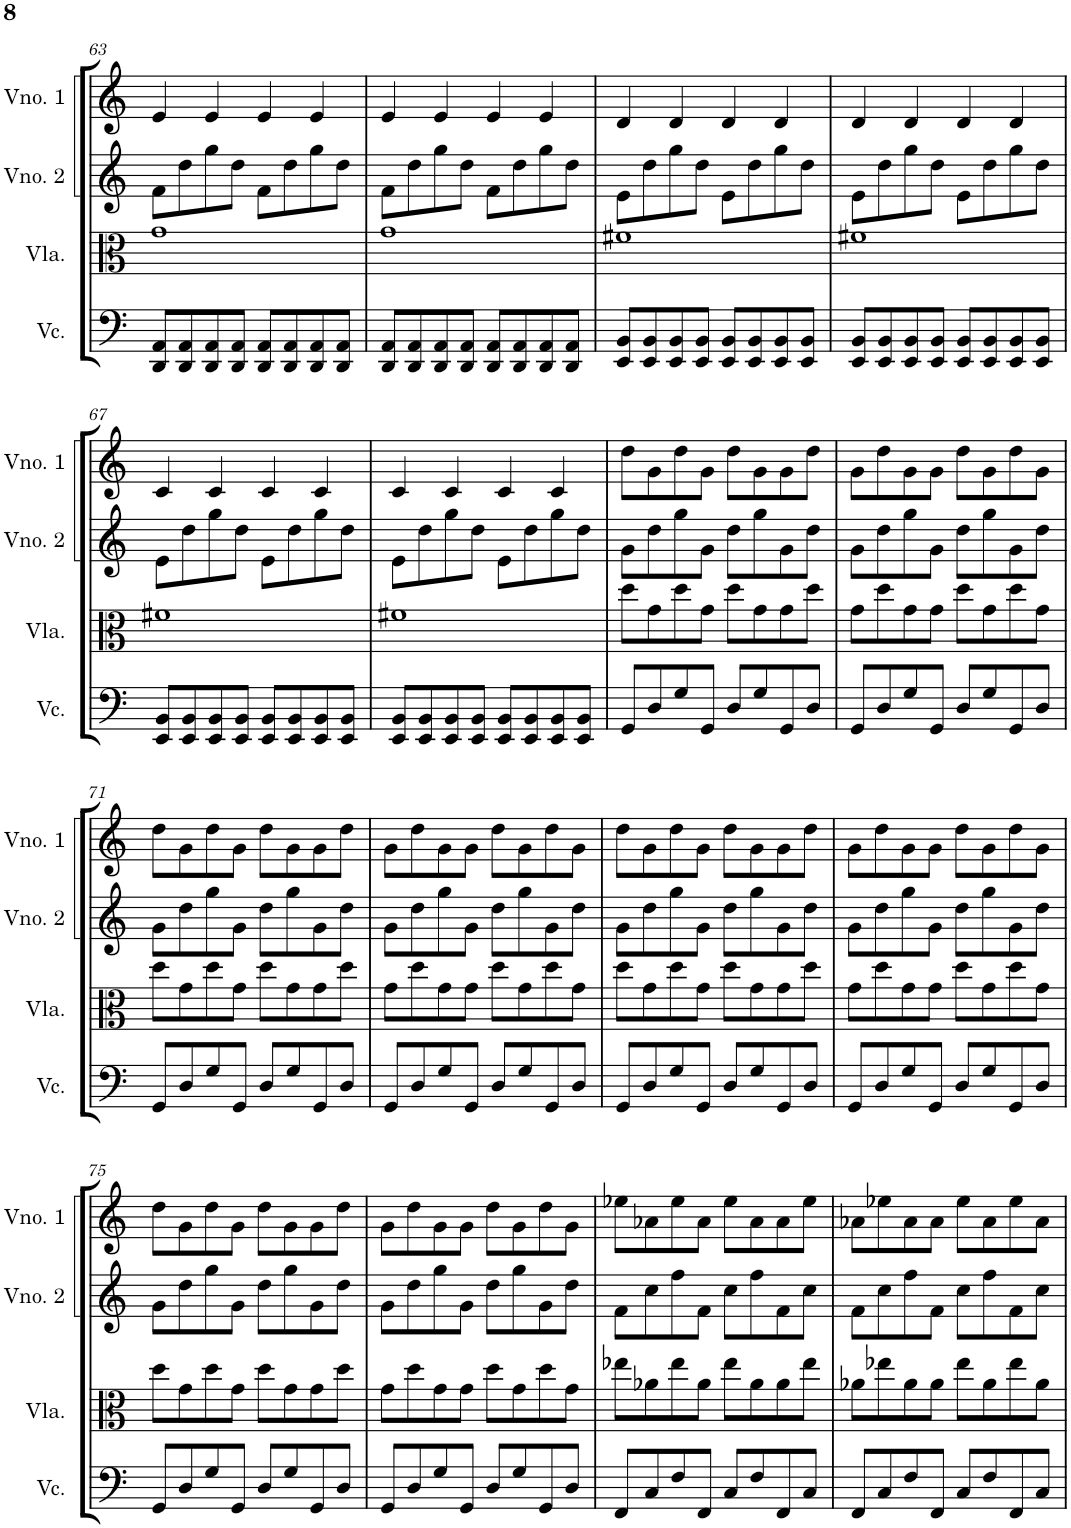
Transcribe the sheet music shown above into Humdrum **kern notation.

**kern	**kern	**kern	**kern
*part4	*part3	*part2	*part1
*staff4	*staff3	*staff2	*staff1
*I"Violoncelo	*I"Viola	*I"Violino 2	*I"Violino 1
*I'Vc.	*I'Vla.	*I'Vno. 2	*I'Vno. 1
!!LO:PB:g=z
*clefF4	*clefC3	*clefG2	*clefG2
*k[]	*k[]	*k[]	*k[]
*M4/4	*M4/4	*M4/4	*M4/4
=63	=63	=63	=63
8DD/ 8AA/L	1g	8f\L	4e/
8DD/ 8AA/	.	8dd\	.
8DD/ 8AA/	.	8gg\	4e/
8DD/ 8AA/J	.	8dd\J	.
8DD/ 8AA/L	.	8f\L	4e/
8DD/ 8AA/	.	8dd\	.
8DD/ 8AA/	.	8gg\	4e/
8DD/ 8AA/J	.	8dd\J	.
=64	=64	=64	=64
8DD/ 8AA/L	1g	8f\L	4e/
8DD/ 8AA/	.	8dd\	.
8DD/ 8AA/	.	8gg\	4e/
8DD/ 8AA/J	.	8dd\J	.
8DD/ 8AA/L	.	8f\L	4e/
8DD/ 8AA/	.	8dd\	.
8DD/ 8AA/	.	8gg\	4e/
8DD/ 8AA/J	.	8dd\J	.
=65	=65	=65	=65
8EE/ 8BB/L	1f#X	8e\L	4d/
8EE/ 8BB/	.	8dd\	.
8EE/ 8BB/	.	8gg\	4d/
8EE/ 8BB/J	.	8dd\J	.
8EE/ 8BB/L	.	8e\L	4d/
8EE/ 8BB/	.	8dd\	.
8EE/ 8BB/	.	8gg\	4d/
8EE/ 8BB/J	.	8dd\J	.
=66	=66	=66	=66
8EE/ 8BB/L	1f#X	8e\L	4d/
8EE/ 8BB/	.	8dd\	.
8EE/ 8BB/	.	8gg\	4d/
8EE/ 8BB/J	.	8dd\J	.
8EE/ 8BB/L	.	8e\L	4d/
8EE/ 8BB/	.	8dd\	.
8EE/ 8BB/	.	8gg\	4d/
8EE/ 8BB/J	.	8dd\J	.
!!LO:LB:g=z
=67	=67	=67	=67
8EE/ 8BB/L	1f#X	8e\L	4c/
8EE/ 8BB/	.	8dd\	.
8EE/ 8BB/	.	8gg\	4c/
8EE/ 8BB/J	.	8dd\J	.
8EE/ 8BB/L	.	8e\L	4c/
8EE/ 8BB/	.	8dd\	.
8EE/ 8BB/	.	8gg\	4c/
8EE/ 8BB/J	.	8dd\J	.
=68	=68	=68	=68
8EE/ 8BB/L	1f#X	8e\L	4c/
8EE/ 8BB/	.	8dd\	.
8EE/ 8BB/	.	8gg\	4c/
8EE/ 8BB/J	.	8dd\J	.
8EE/ 8BB/L	.	8e\L	4c/
8EE/ 8BB/	.	8dd\	.
8EE/ 8BB/	.	8gg\	4c/
8EE/ 8BB/J	.	8dd\J	.
=69	=69	=69	=69
8GG/L	8dd\L	8g\L	8dd\L
8D/	8g\	8dd\	8g\
8G/	8dd\	8gg\	8dd\
8GG/J	8g\J	8g\J	8g\J
8D/L	8dd\L	8dd\L	8dd\L
8G/	8g\	8gg\	8g\
8GG/	8g\	8g\	8g\
8D/J	8dd\J	8dd\J	8dd\J
=70	=70	=70	=70
8GG/L	8g\L	8g\L	8g\L
8D/	8dd\	8dd\	8dd\
8G/	8g\	8gg\	8g\
8GG/J	8g\J	8g\J	8g\J
8D/L	8dd\L	8dd\L	8dd\L
8G/	8g\	8gg\	8g\
8GG/	8dd\	8g\	8dd\
8D/J	8g\J	8dd\J	8g\J
!!LO:LB:g=z
=71	=71	=71	=71
8GG/L	8dd\L	8g\L	8dd\L
8D/	8g\	8dd\	8g\
8G/	8dd\	8gg\	8dd\
8GG/J	8g\J	8g\J	8g\J
8D/L	8dd\L	8dd\L	8dd\L
8G/	8g\	8gg\	8g\
8GG/	8g\	8g\	8g\
8D/J	8dd\J	8dd\J	8dd\J
=72	=72	=72	=72
8GG/L	8g\L	8g\L	8g\L
8D/	8dd\	8dd\	8dd\
8G/	8g\	8gg\	8g\
8GG/J	8g\J	8g\J	8g\J
8D/L	8dd\L	8dd\L	8dd\L
8G/	8g\	8gg\	8g\
8GG/	8dd\	8g\	8dd\
8D/J	8g\J	8dd\J	8g\J
=73	=73	=73	=73
8GG/L	8dd\L	8g\L	8dd\L
8D/	8g\	8dd\	8g\
8G/	8dd\	8gg\	8dd\
8GG/J	8g\J	8g\J	8g\J
8D/L	8dd\L	8dd\L	8dd\L
8G/	8g\	8gg\	8g\
8GG/	8g\	8g\	8g\
8D/J	8dd\J	8dd\J	8dd\J
=74	=74	=74	=74
8GG/L	8g\L	8g\L	8g\L
8D/	8dd\	8dd\	8dd\
8G/	8g\	8gg\	8g\
8GG/J	8g\J	8g\J	8g\J
8D/L	8dd\L	8dd\L	8dd\L
8G/	8g\	8gg\	8g\
8GG/	8dd\	8g\	8dd\
8D/J	8g\J	8dd\J	8g\J
!!LO:LB:g=z
=75	=75	=75	=75
8GG/L	8dd\L	8g\L	8dd\L
8D/	8g\	8dd\	8g\
8G/	8dd\	8gg\	8dd\
8GG/J	8g\J	8g\J	8g\J
8D/L	8dd\L	8dd\L	8dd\L
8G/	8g\	8gg\	8g\
8GG/	8g\	8g\	8g\
8D/J	8dd\J	8dd\J	8dd\J
=76	=76	=76	=76
8GG/L	8g\L	8g\L	8g\L
8D/	8dd\	8dd\	8dd\
8G/	8g\	8gg\	8g\
8GG/J	8g\J	8g\J	8g\J
8D/L	8dd\L	8dd\L	8dd\L
8G/	8g\	8gg\	8g\
8GG/	8dd\	8g\	8dd\
8D/J	8g\J	8dd\J	8g\J
=77	=77	=77	=77
8FF/L	8ee-X\L	8f\L	8ee-X\L
8C/	8a-X\	8cc\	8a-X\
8F/	8ee-\	8ff\	8ee-\
8FF/J	8a-\J	8f\J	8a-\J
8C/L	8ee-\L	8cc\L	8ee-\L
8F/	8a-\	8ff\	8a-\
8FF/	8a-\	8f\	8a-\
8C/J	8ee-\J	8cc\J	8ee-\J
=78	=78	=78	=78
8FF/L	8a-X\L	8f\L	8a-X\L
8C/	8ee-X\	8cc\	8ee-X\
8F/	8a-\	8ff\	8a-\
8FF/J	8a-\J	8f\J	8a-\J
8C/L	8ee-\L	8cc\L	8ee-\L
8F/	8a-\	8ff\	8a-\
8FF/	8ee-\	8f\	8ee-\
8C/J	8a-\J	8cc\J	8a-\J
=	=	=	=
*-	*-	*-	*-
